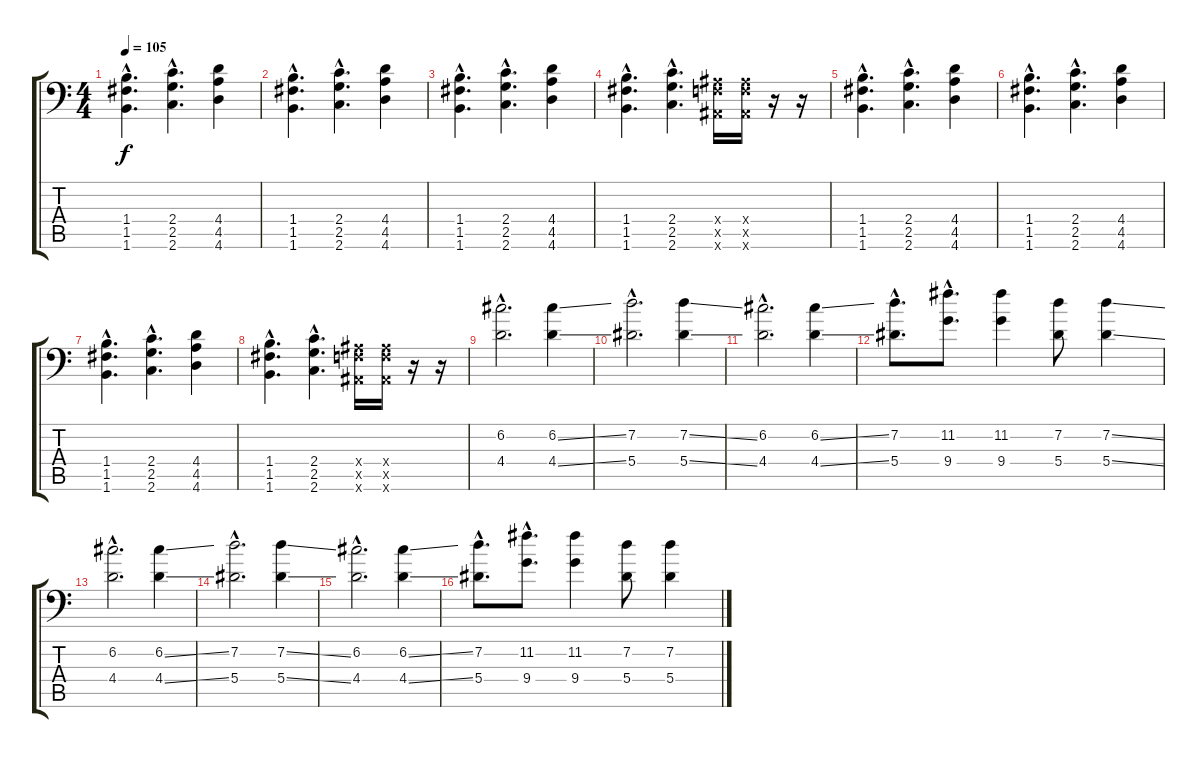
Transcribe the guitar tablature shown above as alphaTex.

\track "" {instrument overdrivenguitar}
\staff {score tabs}
\tuning (C4 G3 Eb3 Bb2 F2 Bb1) {hide}
\ts (4 4)
\tempo 105
\clef f4
\ks c
(1.4{hac} 1.5{hac} 1.6{hac}).4{d dy f} (2.4{hac} 2.5{hac} 2.6{hac}).4{d} (4.4 4.5 4.6).4 |
(1.4{hac} 1.5{hac} 1.6{hac}).4{d} (2.4{hac} 2.5{hac} 2.6{hac}).4{d} (4.4 4.5 4.6).4 |
(1.4{hac} 1.5{hac} 1.6{hac}).4{d} (2.4{hac} 2.5{hac} 2.6{hac}).4{d} (4.4 4.5 4.6).4 |
(1.4{hac} 1.5{hac} 1.6{hac}).4{d} (2.4{hac} 2.5{hac} 2.6{hac}).4{d} (0.4{x} 0.5{x} 0.6{x}).16 (0.4{x} 0.5{x} 0.6{x}).16 r.16 r.16 |
(1.4{hac} 1.5{hac} 1.6{hac}).4{d} (2.4{hac} 2.5{hac} 2.6{hac}).4{d} (4.4 4.5 4.6).4 |
(1.4{hac} 1.5{hac} 1.6{hac}).4{d} (2.4{hac} 2.5{hac} 2.6{hac}).4{d} (4.4 4.5 4.6).4 |
(1.4{hac} 1.5{hac} 1.6{hac}).4{d} (2.4{hac} 2.5{hac} 2.6{hac}).4{d} (4.4 4.5 4.6).4 |
(1.4{hac} 1.5{hac} 1.6{hac}).4{d} (2.4{hac} 2.5{hac} 2.6{hac}).4{d} (0.4{x} 0.5{x} 0.6{x}).16 (0.4{x} 0.5{x} 0.6{x}).16 r.16 r.16 |
(6.2{hac} 4.4{hac}).2{d} (6.2{ss} 4.4{ss}).4 |
(7.2{hac} 5.4{hac}).2{d} (7.2{ss} 5.4{ss}).4 |
(6.2{hac} 4.4{hac}).2{d} (6.2{ss} 4.4{ss}).4 |
(7.2{hac} 5.4{hac}).8{d} (11.2{hac} 9.4{hac}).8{d} (11.2 9.4).4 (7.2 5.4).8 (7.2{ss} 5.4{ss}).4 |
(6.2{hac} 4.4{hac}).2{d} (6.2{ss} 4.4{ss}).4 |
(7.2{hac} 5.4{hac}).2{d} (7.2{ss} 5.4{ss}).4 |
(6.2{hac} 4.4{hac}).2{d} (6.2{ss} 4.4{ss}).4 |
(7.2{hac} 5.4{hac}).8{d} (11.2{hac} 9.4{hac}).8{d} (11.2 9.4).4 (7.2 5.4).8 (7.2{ss} 5.4{ss}).4
